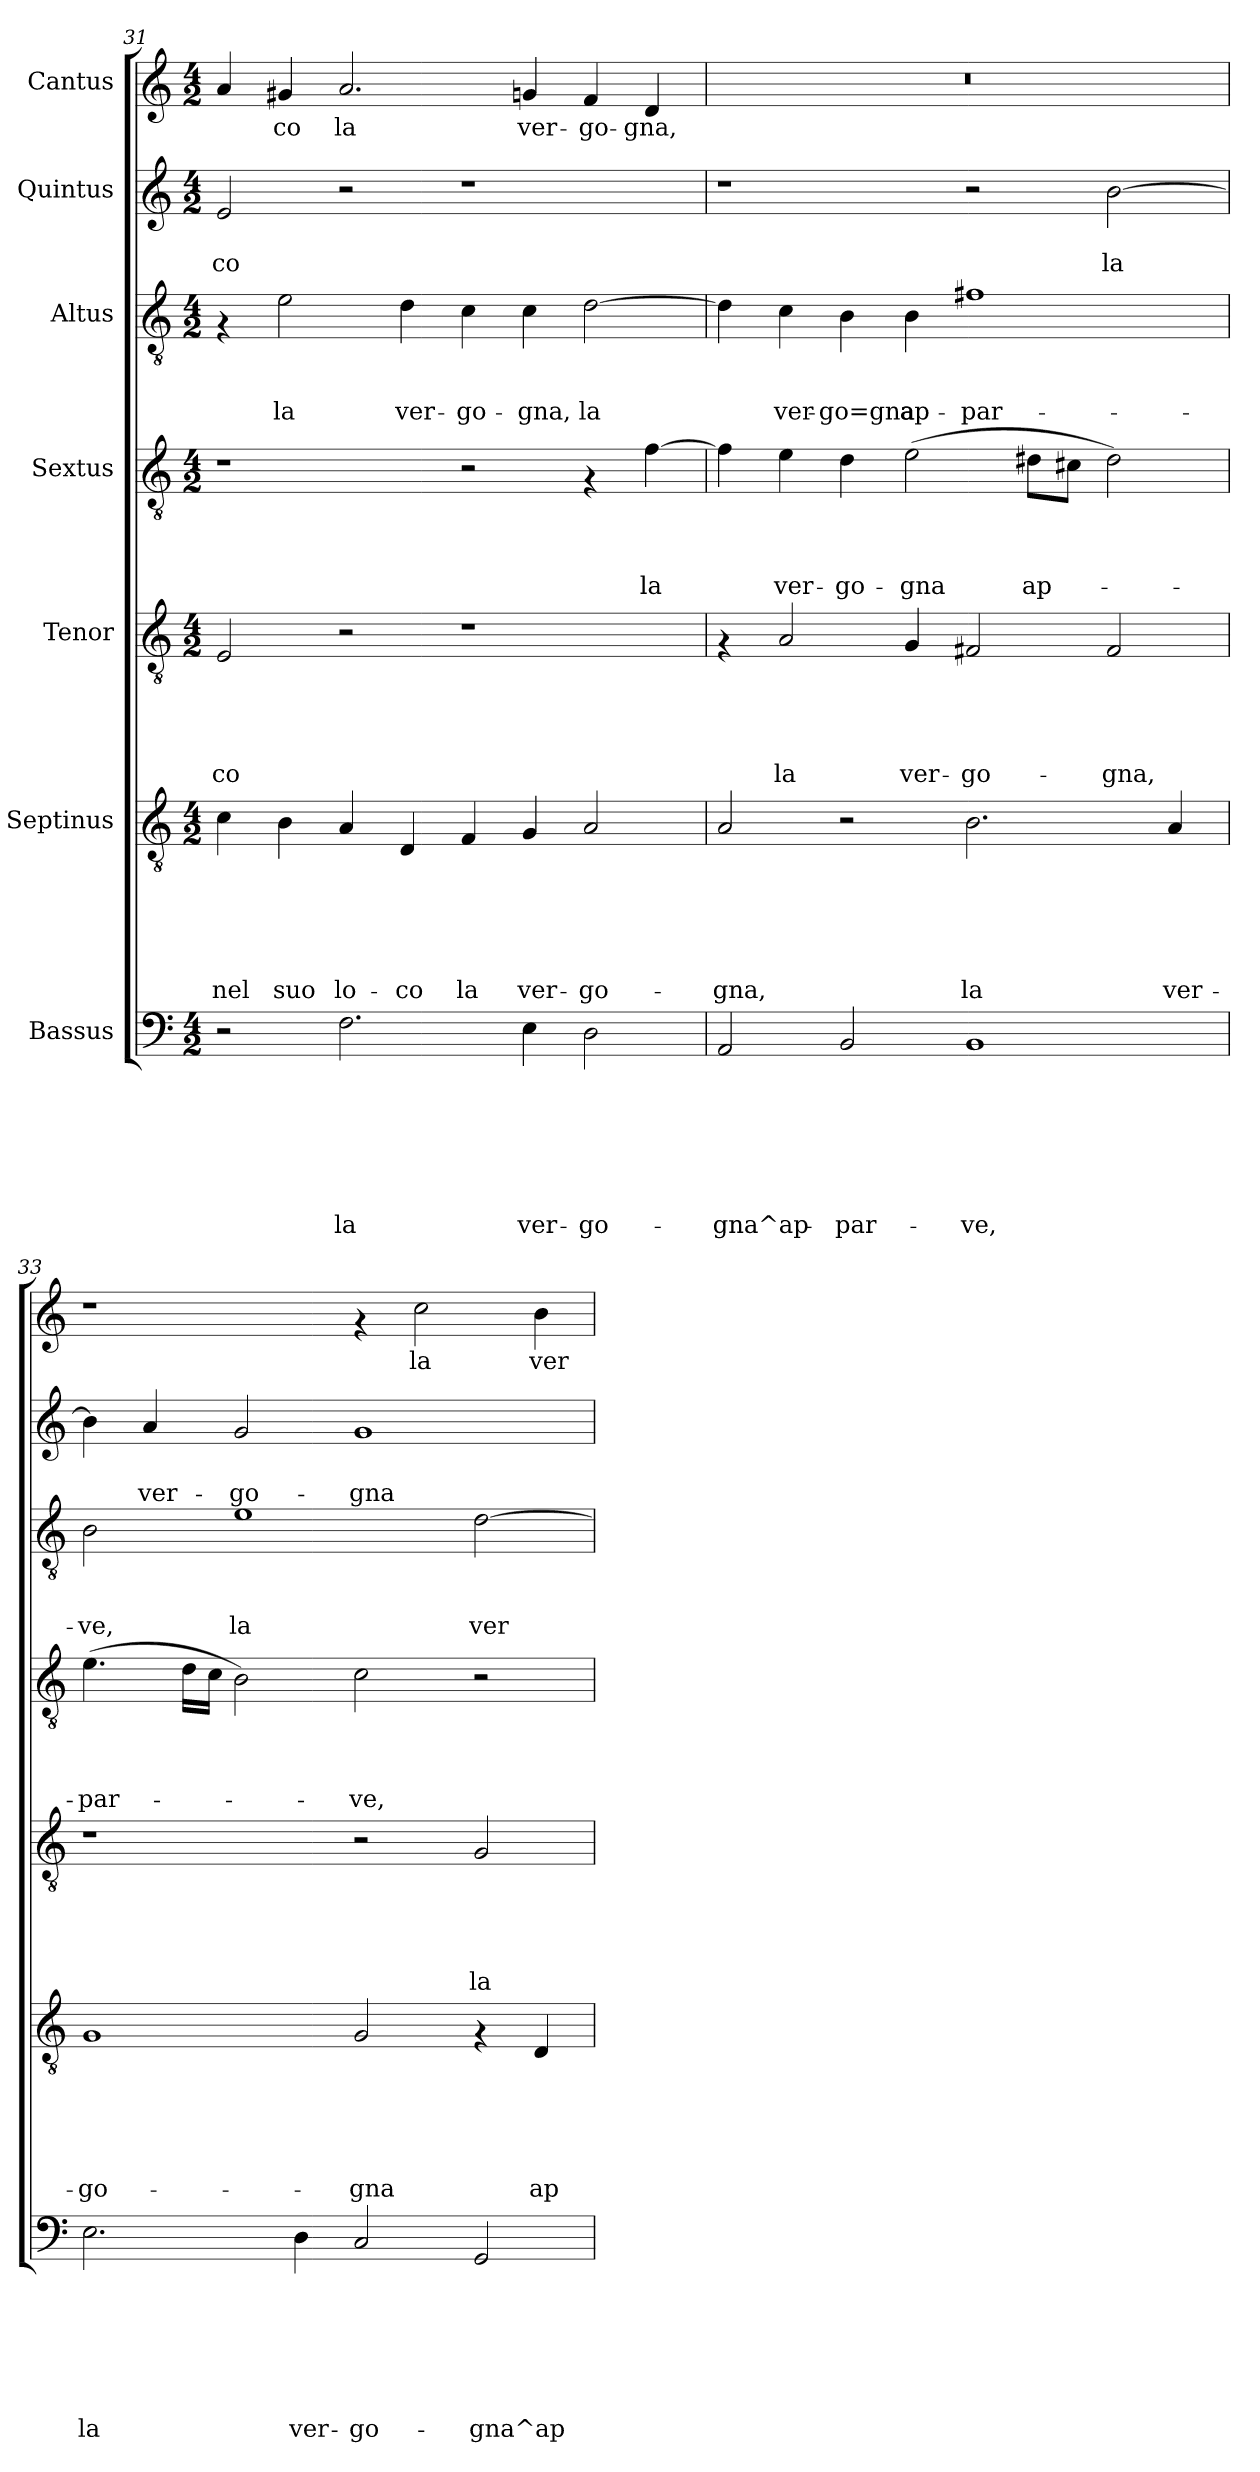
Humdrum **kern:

**kern	**text	**text	**text	**text	**text	**text	**text	**kern	**text	**text	**text	**text	**text	**text	**kern	**text	**text	**text	**text	**text	**kern	**text	**text	**text	**text	**kern	**text	**text	**text	**kern	**text	**text	**kern	**text
*part7	*part7	*part7	*part7	*part7	*part7	*part7	*part7	*part6	*part6	*part6	*part6	*part6	*part6	*part6	*part5	*part5	*part5	*part5	*part5	*part5	*part4	*part4	*part4	*part4	*part4	*part3	*part3	*part3	*part3	*part2	*part2	*part2	*part1	*part1
*staff7	*staff7	*staff7	*staff7	*staff7	*staff7	*staff7	*staff7	*staff6	*staff6	*staff6	*staff6	*staff6	*staff6	*staff6	*staff5	*staff5	*staff5	*staff5	*staff5	*staff5	*staff4	*staff4	*staff4	*staff4	*staff4	*staff3	*staff3	*staff3	*staff3	*staff2	*staff2	*staff2	*staff1	*staff1
*I"Bassus	*	*	*	*	*	*	*	*I"Septinus	*	*	*	*	*	*	*I"Tenor	*	*	*	*	*	*I"Sextus	*	*	*	*	*I"Altus	*	*	*	*I"Quintus	*	*	*I"Cantus	*
!!LO:PB:g=z
*clefF4	*	*	*	*	*	*	*	*clefGv2	*	*	*	*	*	*	*clefGv2	*	*	*	*	*	*clefGv2	*	*	*	*	*clefGv2	*	*	*	*clefG2	*	*	*clefG2	*
*k[]	*	*	*	*	*	*	*	*k[]	*	*	*	*	*	*	*k[]	*	*	*	*	*	*k[]	*	*	*	*	*k[]	*	*	*	*k[]	*	*	*k[]	*
*C:	*	*	*	*	*	*	*	*C:	*	*	*	*	*	*	*C:	*	*	*	*	*	*C:	*	*	*	*	*C:	*	*	*	*C:	*	*	*C:	*
*M4/2	*	*	*	*	*	*	*	*M4/2	*	*	*	*	*	*	*M4/2	*	*	*	*	*	*M4/2	*	*	*	*	*M4/2	*	*	*	*M4/2	*	*	*M4/2	*
=31	=31	=31	=31	=31	=31	=31	=31	=31	=31	=31	=31	=31	=31	=31	=31	=31	=31	=31	=31	=31	=31	=31	=31	=31	=31	=31	=31	=31	=31	=31	=31	=31	=31	=31
!	!	!	!	!	!	!	!	!	!	!	!	!	!	!LO:LY:b	!	!	!	!	!	!LO:LY:b	!	!	!	!	!	!	!	!	!	!	!	!LO:LY:b	!	!
2r	.	.	.	.	.	.	.	4c\	.	.	.	.	.	nel	2E/	.	.	.	.	-co	1r	.	.	.	.	4rF	.	.	.	2e/	.	-co	4a/	.
!	!	!	!	!	!	!	!	!	!	!	!	!	!	!LO:LY:b	!	!	!	!	!	!	!	!	!	!	!	!	!	!	!LO:LY:b	!	!	!	!	!LO:LY:b
.	.	.	.	.	.	.	.	4B\	.	.	.	.	.	suo	.	.	.	.	.	.	.	.	.	.	.	2e\	.	.	la	.	.	.	4g#X/	-co
!	!	!	!	!	!	!	!LO:LY:b	!	!	!	!	!	!	!LO:LY:b	!	!	!	!	!	!	!	!	!	!	!	!	!	!	!	!	!	!	!	!LO:LY:b
2.F\	.	.	.	.	.	.	la	4A/	.	.	.	.	.	lo-	2r	.	.	.	.	.	.	.	.	.	.	.	.	.	.	2r	.	.	2.a/	la
!	!	!	!	!	!	!	!	!	!	!	!	!	!	!LO:LY:b	!	!	!	!	!	!	!	!	!	!	!	!	!	!	!LO:LY:b	!	!	!	!	!
.	.	.	.	.	.	.	.	4D/	.	.	.	.	.	-co	.	.	.	.	.	.	.	.	.	.	.	4d\	.	.	ver-	.	.	.	.	.
!	!	!	!	!	!	!	!	!	!	!	!	!	!	!LO:LY:b	!	!	!	!	!	!	!	!	!	!	!	!	!	!	!LO:LY:b	!	!	!	!	!
.	.	.	.	.	.	.	.	4F/	.	.	.	.	.	la	1r	.	.	.	.	.	2r	.	.	.	.	4c\	.	.	-go-	1r	.	.	.	.
!	!	!	!	!	!	!	!LO:LY:b	!	!	!	!	!	!	!LO:LY:b	!	!	!	!	!	!	!	!	!	!	!	!	!	!	!LO:LY:b	!	!	!	!	!LO:LY:b
4E\	.	.	.	.	.	.	ver-	4G/	.	.	.	.	.	ver-	.	.	.	.	.	.	.	.	.	.	.	4c\	.	.	-gna,	.	.	.	4gn/	ver-
!	!	!	!	!	!	!	!LO:LY:b	!	!	!	!	!	!	!LO:LY:b	!	!	!	!	!	!	!	!	!	!	!	!	!	!	!LO:LY:b	!	!	!	!	!LO:LY:b
2D\	.	.	.	.	.	.	-go-	2A/	.	.	.	.	.	-go-	.	.	.	.	.	.	4rF	.	.	.	.	[>2d\	.	.	la	.	.	.	4f/	-go-
!	!	!	!	!	!	!	!	!	!	!	!	!	!	!	!	!	!	!	!	!	!	!	!	!	!LO:LY:b	!	!	!	!	!	!	!	!	!LO:LY:b
.	.	.	.	.	.	.	.	.	.	.	.	.	.	.	.	.	.	.	.	.	[>4f\	.	.	.	la	.	.	.	.	.	.	.	4d/	-gna,
=32	=32	=32	=32	=32	=32	=32	=32	=32	=32	=32	=32	=32	=32	=32	=32	=32	=32	=32	=32	=32	=32	=32	=32	=32	=32	=32	=32	=32	=32	=32	=32	=32	=32	=32
!	!	!	!	!	!	!	!LO:LY:b	!	!	!	!	!	!	!LO:LY:b	!	!	!	!	!	!	!	!	!	!	!	!	!	!	!	!	!	!	!	!
2AA/	.	.	.	.	.	.	-gna^ap-	2A/	.	.	.	.	.	-gna,	4rF	.	.	.	.	.	4f\]	.	.	.	.	4d\]	.	.	.	1r	.	.	0r	.
!	!	!	!	!	!	!	!	!	!	!	!	!	!	!	!	!	!	!	!	!LO:LY:b	!	!	!	!	!LO:LY:b	!	!	!	!LO:LY:b	!	!	!	!	!
.	.	.	.	.	.	.	.	.	.	.	.	.	.	.	2A/	.	.	.	.	la	4e\	.	.	.	ver-	4c\	.	.	ver-	.	.	.	.	.
!	!	!	!	!	!	!	!LO:LY:b	!	!	!	!	!	!	!	!	!	!	!	!	!	!	!	!	!	!LO:LY:b	!	!	!	!LO:LY:b	!	!	!	!	!
2BB/	.	.	.	.	.	.	-par-	2r	.	.	.	.	.	.	.	.	.	.	.	.	4d\	.	.	.	-go-	4B\	.	.	-go=gna	.	.	.	.	.
!	!	!	!	!	!	!	!	!	!	!	!	!	!	!	!	!	!	!	!	!LO:LY:b	!	!	!	!	!LO:LY:b	!	!	!	!LO:LY:b	!	!	!	!	!
.	.	.	.	.	.	.	.	.	.	.	.	.	.	.	4G/	.	.	.	.	ver-	(>2e\	.	.	.	-gna	4B\	.	.	ap-	.	.	.	.	.
!	!	!	!	!	!	!	!LO:LY:b	!	!	!	!	!	!	!LO:LY:b	!	!	!	!	!	!LO:LY:b	!	!	!	!	!	!	!	!	!LO:LY:b	!	!	!	!	!
1BB	.	.	.	.	.	.	-ve,	2.B\	.	.	.	.	.	la	2F#X/	.	.	.	.	-go-	.	.	.	.	.	1f#X	.	.	-par-	2r	.	.	.	.
!	!	!	!	!	!	!	!	!	!	!	!	!	!	!	!	!	!	!	!	!	!	!	!	!	!LO:LY:b	!	!	!	!	!	!	!	!	!
.	.	.	.	.	.	.	.	.	.	.	.	.	.	.	.	.	.	.	.	.	8d#X\L	.	.	.	ap-	.	.	.	.	.	.	.	.	.
.	.	.	.	.	.	.	.	.	.	.	.	.	.	.	.	.	.	.	.	.	8c#X\J	.	.	.	.	.	.	.	.	.	.	.	.	.
!	!	!	!	!	!	!	!	!	!	!	!	!	!	!	!	!	!	!	!	!LO:LY:b	!	!	!	!	!	!	!	!	!	!	!	!LO:LY:b	!	!
.	.	.	.	.	.	.	.	.	.	.	.	.	.	.	2F#/	.	.	.	.	-gna,	2d#\)	.	.	.	.	.	.	.	.	[>2b\	.	la	.	.
!	!	!	!	!	!	!	!	!	!	!	!	!	!	!LO:LY:b	!	!	!	!	!	!	!	!	!	!	!	!	!	!	!	!	!	!	!	!
.	.	.	.	.	.	.	.	4A/	.	.	.	.	.	ver-	.	.	.	.	.	.	.	.	.	.	.	.	.	.	.	.	.	.	.	.
=33	=33	=33	=33	=33	=33	=33	=33	=33	=33	=33	=33	=33	=33	=33	=33	=33	=33	=33	=33	=33	=33	=33	=33	=33	=33	=33	=33	=33	=33	=33	=33	=33	=33	=33
!	!	!	!	!	!	!	!LO:LY:b	!	!	!	!	!	!	!LO:LY:b	!	!	!	!	!	!	!	!	!	!	!LO:LY:b	!	!	!	!LO:LY:b	!	!	!	!	!
2.E\	.	.	.	.	.	.	la	1G	.	.	.	.	.	-go-	1r	.	.	.	.	.	(>4.e\	.	.	.	-par-	2B\	.	.	-ve,	4b\]	.	.	1r	.
!	!	!	!	!	!	!	!	!	!	!	!	!	!	!	!	!	!	!	!	!	!	!	!	!	!	!	!	!	!	!	!	!LO:LY:b	!	!
.	.	.	.	.	.	.	.	.	.	.	.	.	.	.	.	.	.	.	.	.	.	.	.	.	.	.	.	.	.	4a/	.	ver-	.	.
.	.	.	.	.	.	.	.	.	.	.	.	.	.	.	.	.	.	.	.	.	16d\LL	.	.	.	.	.	.	.	.	.	.	.	.	.
.	.	.	.	.	.	.	.	.	.	.	.	.	.	.	.	.	.	.	.	.	16c\JJ	.	.	.	.	.	.	.	.	.	.	.	.	.
!	!	!	!	!	!	!	!	!	!	!	!	!	!	!	!	!	!	!	!	!	!	!	!	!	!	!	!	!	!LO:LY:b	!	!	!LO:LY:b	!	!
.	.	.	.	.	.	.	.	.	.	.	.	.	.	.	.	.	.	.	.	.	2B\)	.	.	.	.	1e	.	.	la	2g/	.	-go-	.	.
!	!	!	!	!	!	!	!LO:LY:b	!	!	!	!	!	!	!	!	!	!	!	!	!	!	!	!	!	!	!	!	!	!	!	!	!	!	!
4D\	.	.	.	.	.	.	ver-	.	.	.	.	.	.	.	.	.	.	.	.	.	.	.	.	.	.	.	.	.	.	.	.	.	.	.
!	!	!	!	!	!	!	!LO:LY:b	!	!	!	!	!	!	!LO:LY:b	!	!	!	!	!	!	!	!	!	!	!LO:LY:b	!	!	!	!	!	!	!LO:LY:b	!	!
2C/	.	.	.	.	.	.	-go-	2G/	.	.	.	.	.	-gna	2r	.	.	.	.	.	2c\	.	.	.	-ve,	.	.	.	.	1g	.	-gna	4rf	.
!	!	!	!	!	!	!	!	!	!	!	!	!	!	!	!	!	!	!	!	!	!	!	!	!	!	!	!	!	!	!	!	!	!	!LO:LY:b
.	.	.	.	.	.	.	.	.	.	.	.	.	.	.	.	.	.	.	.	.	.	.	.	.	.	.	.	.	.	.	.	.	2cc\	la
!	!	!	!	!	!	!	!LO:LY:b	!	!	!	!	!	!	!	!	!	!	!	!	!LO:LY:b	!	!	!	!	!	!	!	!	!LO:LY:b	!	!	!	!	!
2GG/	.	.	.	.	.	.	-gna^ap-	4rF	.	.	.	.	.	.	2G/	.	.	.	.	la	2r	.	.	.	.	[>2d\	.	.	ver-	.	.	.	.	.
!	!	!	!	!	!	!	!	!	!	!	!	!	!	!LO:LY:b	!	!	!	!	!	!	!	!	!	!	!	!	!	!	!	!	!	!	!	!LO:LY:b
.	.	.	.	.	.	.	.	4D/	.	.	.	.	.	ap-	.	.	.	.	.	.	.	.	.	.	.	.	.	.	.	.	.	.	4b\	ver-
=	=	=	=	=	=	=	=	=	=	=	=	=	=	=	=	=	=	=	=	=	=	=	=	=	=	=	=	=	=	=	=	=	=	=
*-	*-	*-	*-	*-	*-	*-	*-	*-	*-	*-	*-	*-	*-	*-	*-	*-	*-	*-	*-	*-	*-	*-	*-	*-	*-	*-	*-	*-	*-	*-	*-	*-	*-	*-
